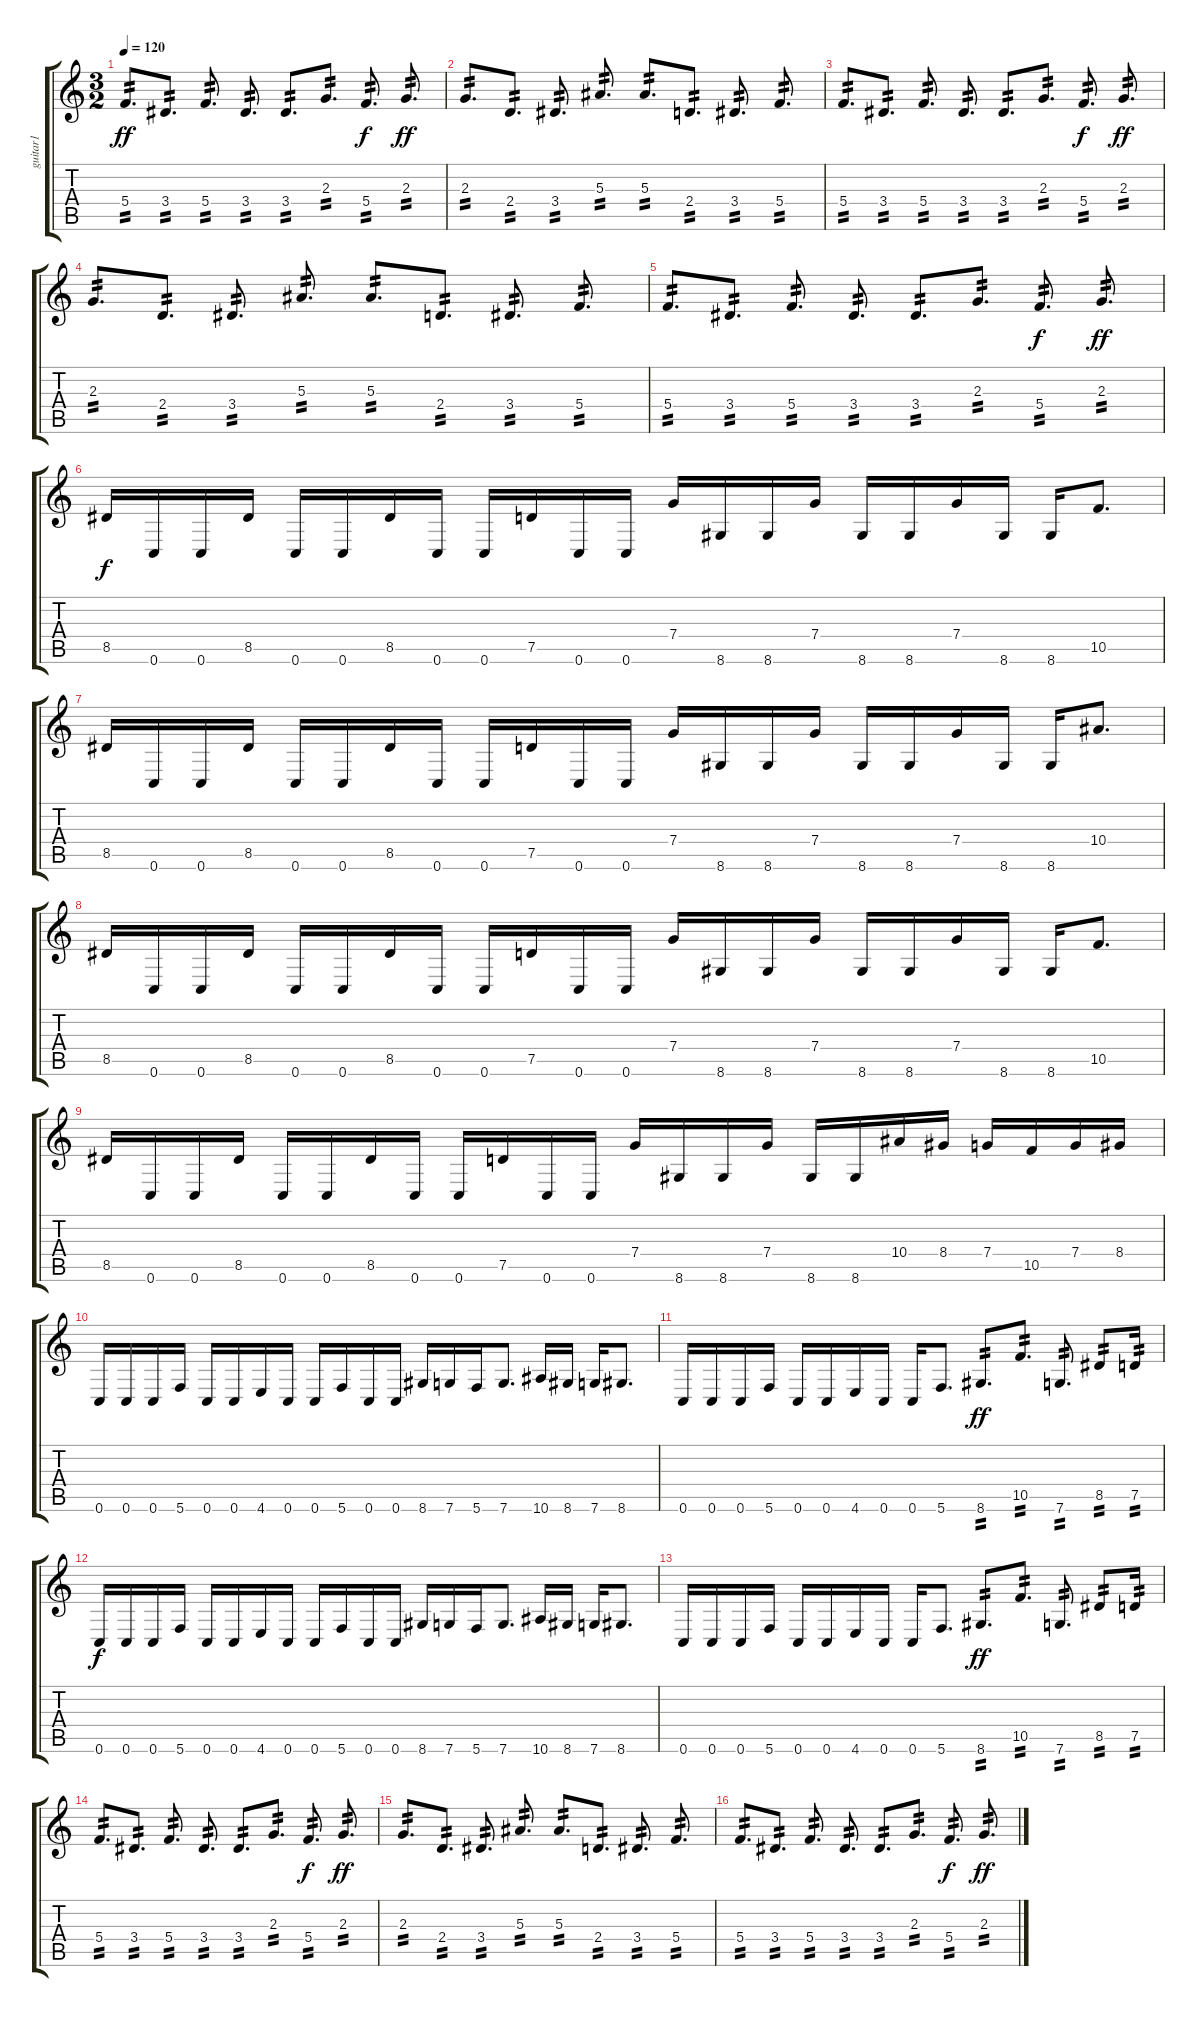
\track ("guitar1" "guitar1") {instrument distortionguitar}
\staff {score tabs}
\tuning (D4 A3 F3 C3 G2 C2) {hide}
\ts (3 2)
\tempo 120
\clef g2
\ks c
5.4.8{d tp 2 dy ff} 3.4.8{d tp 2} 5.4.8{d tp 2} 3.4.8{d tp 2} 3.4.8{d tp 2} 2.3.8{d tp 2} 5.4.8{d tp 2 dy f} 2.3.8{d tp 2 dy ff} |
2.3.8{d tp 2} 2.4.8{d tp 2} 3.4.8{d tp 2} 5.3.8{d tp 2} 5.3.8{d tp 2} 2.4.8{d tp 2} 3.4.8{d tp 2} 5.4.8{d tp 2} |
5.4.8{d tp 2} 3.4.8{d tp 2} 5.4.8{d tp 2} 3.4.8{d tp 2} 3.4.8{d tp 2} 2.3.8{d tp 2} 5.4.8{d tp 2 dy f} 2.3.8{d tp 2 dy ff} |
2.3.8{d tp 2} 2.4.8{d tp 2} 3.4.8{d tp 2} 5.3.8{d tp 2} 5.3.8{d tp 2} 2.4.8{d tp 2} 3.4.8{d tp 2} 5.4.8{d tp 2} |
5.4.8{d tp 2} 3.4.8{d tp 2} 5.4.8{d tp 2} 3.4.8{d tp 2} 3.4.8{d tp 2} 2.3.8{d tp 2} 5.4.8{d tp 2 dy f} 2.3.8{d tp 2 dy ff} |
8.5.16{dy f} 0.6.16 0.6.16 8.5.16 0.6.16 0.6.16 8.5.16 0.6.16 0.6.16 7.5.16 0.6.16 0.6.16 7.4.16 8.6.16 8.6.16 7.4.16 8.6.16 8.6.16 7.4.16 8.6.16 8.6.16 10.5.8{d} |
8.5.16 0.6.16 0.6.16 8.5.16 0.6.16 0.6.16 8.5.16 0.6.16 0.6.16 7.5.16 0.6.16 0.6.16 7.4.16 8.6.16 8.6.16 7.4.16 8.6.16 8.6.16 7.4.16 8.6.16 8.6.16 10.4.8{d} |
8.5.16 0.6.16 0.6.16 8.5.16 0.6.16 0.6.16 8.5.16 0.6.16 0.6.16 7.5.16 0.6.16 0.6.16 7.4.16 8.6.16 8.6.16 7.4.16 8.6.16 8.6.16 7.4.16 8.6.16 8.6.16 10.5.8{d} |
8.5.16 0.6.16 0.6.16 8.5.16 0.6.16 0.6.16 8.5.16 0.6.16 0.6.16 7.5.16 0.6.16 0.6.16 7.4.16 8.6.16 8.6.16 7.4.16 8.6.16 8.6.16 10.4.16 8.4.16 7.4.16 10.5.16 7.4.16 8.4.16 |
0.6.16 0.6.16 0.6.16 5.6.16 0.6.16 0.6.16 4.6.16 0.6.16 0.6.16 5.6.16 0.6.16 0.6.16 8.6.16 7.6.16 5.6.16 7.6.8{d} 10.6.16 8.6.16 7.6.16 8.6.8{d} |
0.6.16 0.6.16 0.6.16 5.6.16 0.6.16 0.6.16 4.6.16 0.6.16 0.6.16 5.6.8{d} 8.6.8{d tp 2 dy ff} 10.5.8{d tp 2} 7.6.8{d tp 2} 8.5.8{tp 2} 7.5.16{tp 2} |
0.6.16{dy f} 0.6.16 0.6.16 5.6.16 0.6.16 0.6.16 4.6.16 0.6.16 0.6.16 5.6.16 0.6.16 0.6.16 8.6.16 7.6.16 5.6.16 7.6.8{d} 10.6.16 8.6.16 7.6.16 8.6.8{d} |
0.6.16 0.6.16 0.6.16 5.6.16 0.6.16 0.6.16 4.6.16 0.6.16 0.6.16 5.6.8{d} 8.6.8{d tp 2 dy ff} 10.5.8{d tp 2} 7.6.8{d tp 2} 8.5.8{tp 2} 7.5.16{tp 2} |
5.4.8{d tp 2} 3.4.8{d tp 2} 5.4.8{d tp 2} 3.4.8{d tp 2} 3.4.8{d tp 2} 2.3.8{d tp 2} 5.4.8{d tp 2 dy f} 2.3.8{d tp 2 dy ff} |
2.3.8{d tp 2} 2.4.8{d tp 2} 3.4.8{d tp 2} 5.3.8{d tp 2} 5.3.8{d tp 2} 2.4.8{d tp 2} 3.4.8{d tp 2} 5.4.8{d tp 2} |
5.4.8{d tp 2} 3.4.8{d tp 2} 5.4.8{d tp 2} 3.4.8{d tp 2} 3.4.8{d tp 2} 2.3.8{d tp 2} 5.4.8{d tp 2 dy f} 2.3.8{d tp 2 dy ff}
